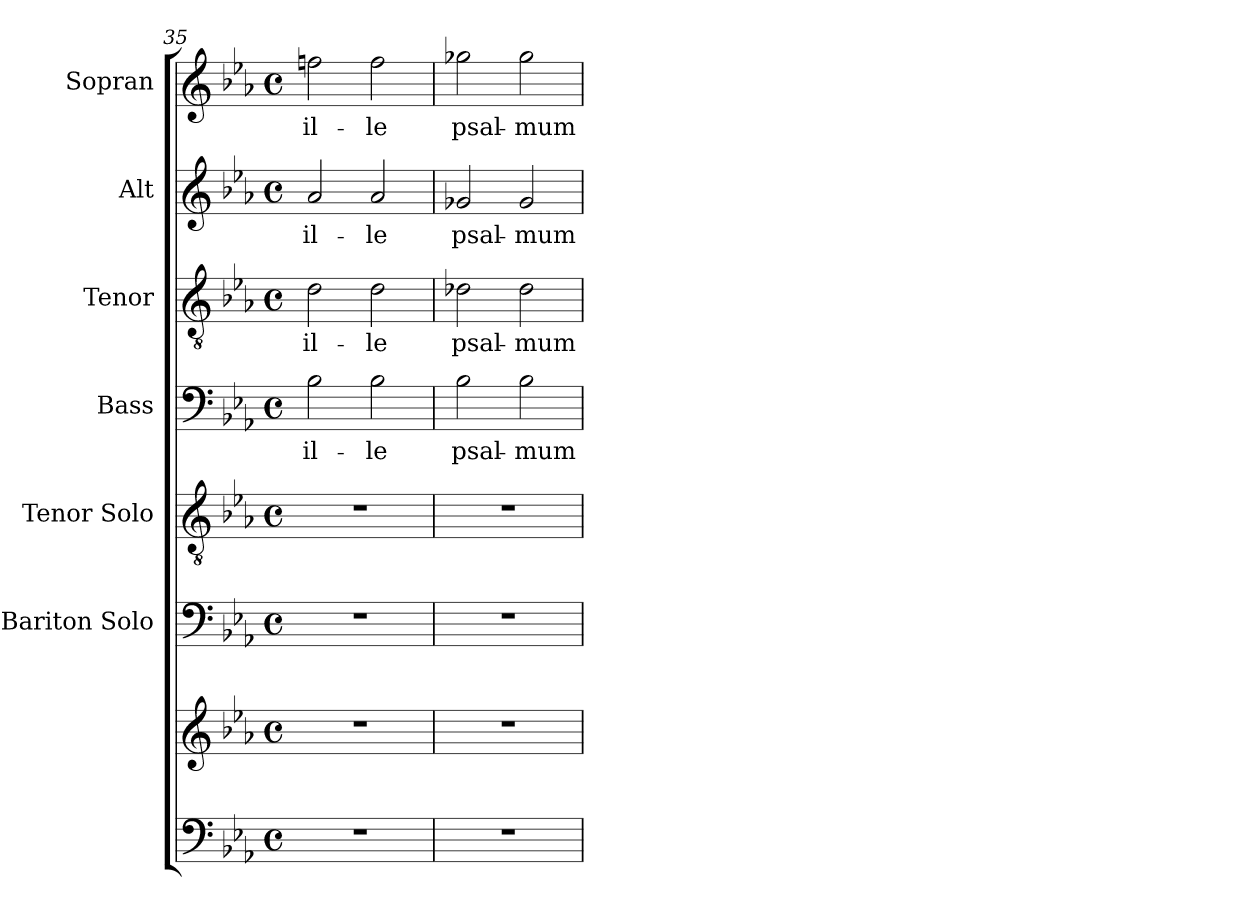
**kern	**kern	**kern	**kern	**kern	**text	**kern	**text	**kern	**text	**kern	**text
*part7	*part7	*part6	*part5	*part4	*part4	*part3	*part3	*part2	*part2	*part1	*part1
*staff8	*staff7	*staff6	*staff5	*staff4	*staff4	*staff3	*staff3	*staff2	*staff2	*staff1	*staff1
*	*	*I"Bariton Solo	*I"Tenor Solo	*I"Bass	*	*I"Tenor	*	*I"Alt	*	*I"Sopran	*
*	*	*	*	*I'B.	*	*I'T.	*	*I'A.	*	*I'S.	*
*clefF4	*clefG2	*clefF4	*clefGv2	*clefF4	*	*clefGv2	*	*clefG2	*	*clefG2	*
*k[b-e-a-]	*k[b-e-a-]	*k[b-e-a-]	*k[b-e-a-]	*k[b-e-a-]	*	*k[b-e-a-]	*	*k[b-e-a-]	*	*k[b-e-a-]	*
*E-:	*E-:	*E-:	*E-:	*E-:	*	*E-:	*	*E-:	*	*E-:	*
*M4/4	*M4/4	*M4/4	*M4/4	*M4/4	*	*M4/4	*	*M4/4	*	*M4/4	*
*met(c)	*met(c)	*met(c)	*met(c)	*met(c)	*	*met(c)	*	*met(c)	*	*met(c)	*
=35	=35	=35	=35	=35	=35	=35	=35	=35	=35	=35	=35
!	!	!	!	!	!LO:LY:b	!	!LO:LY:b	!	!LO:LY:b	!	!LO:LY:b
1r	1r	1r	1r	2B-\	il-	2d\	il-	2a-/	il-	2ffn\	il-
!	!	!	!	!	!LO:LY:b	!	!LO:LY:b	!	!LO:LY:b	!	!LO:LY:b
.	.	.	.	2B-\	-le	2d\	-le	2a-/	-le	2ff\	-le
=36	=36	=36	=36	=36	=36	=36	=36	=36	=36	=36	=36
!	!	!	!	!	!LO:LY:b	!	!LO:LY:b	!	!LO:LY:b	!	!LO:LY:b
1r	1r	1r	1r	2B-\	psal-	2d-X\	psal-	2g-X/	psal-	2gg-X\	psal-
!	!	!	!	!	!LO:LY:b	!	!LO:LY:b	!	!LO:LY:b	!	!LO:LY:b
.	.	.	.	2B-\	-mum	2d-\	-mum	2g-/	-mum	2gg-\	-mum
=	=	=	=	=	=	=	=	=	=	=	=
*-	*-	*-	*-	*-	*-	*-	*-	*-	*-	*-	*-
